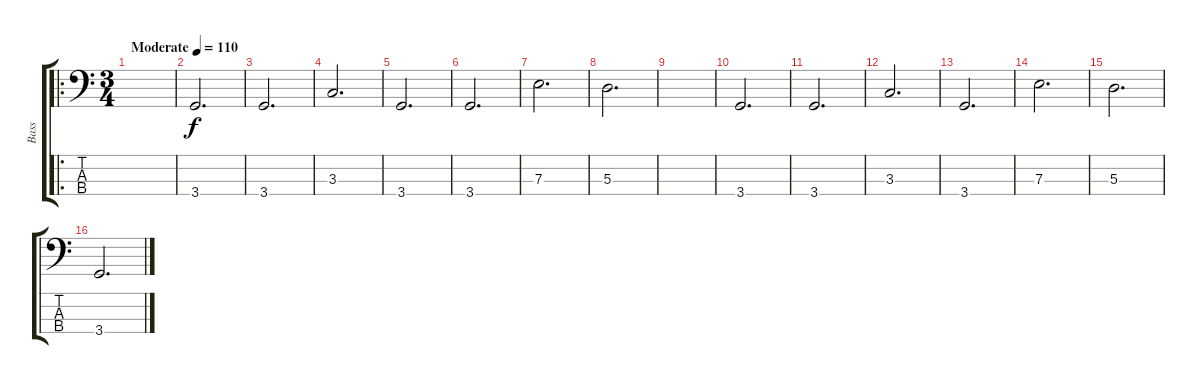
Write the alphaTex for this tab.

\track ("Bass" "Bass") {instrument electricbassfinger}
\staff {score tabs}
\tuning (G2 D2 A1 E1) {hide}
\ro
\ts (3 4)
\tempo (110 "Moderate")
\clef f4
\ks c
|
3.4.2{d} |
3.4.2{d} |
3.3.2{d} |
3.4.2{d} |
3.4.2{d} |
7.3.2{d} |
5.3.2{d} |
|
3.4.2{d} |
3.4.2{d} |
3.3.2{d} |
3.4.2{d} |
7.3.2{d} |
5.3.2{d} |
3.4.2{d}
